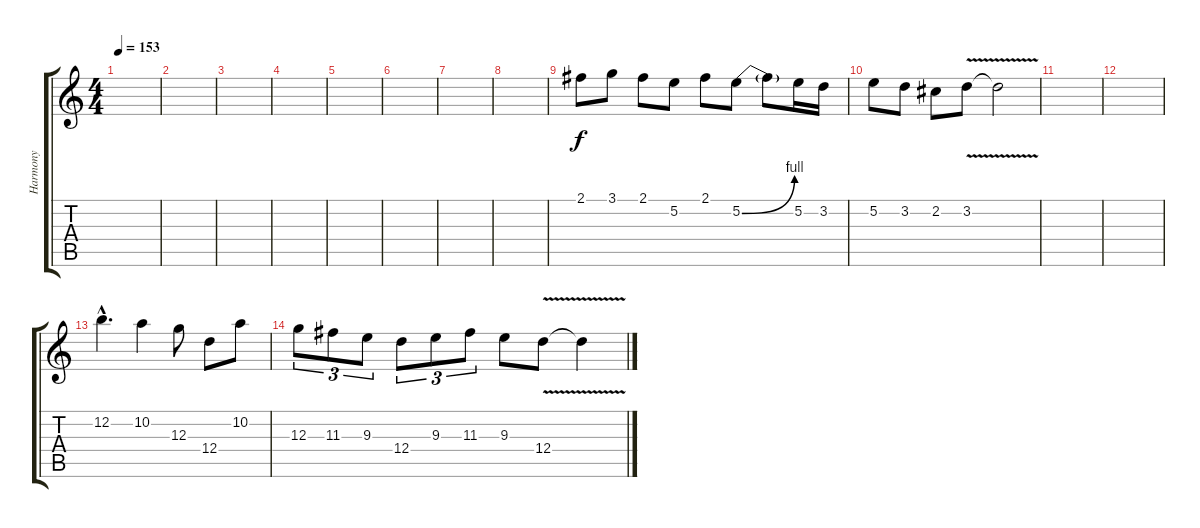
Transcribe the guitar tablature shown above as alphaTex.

\track ("Harmony" "Harmony") {instrument overdrivenguitar}
\staff {score tabs}
\tuning (E4 B3 G3 D3 A2 E2) {hide}
\ts (4 4)
\tempo 153
\clef g2
\ks c
|
|
|
|
|
|
|
|
2.1.8 3.1.8 2.1.8 5.2.8 2.1.8 5.2{be (bend 0 0 60 4)}.8 5.2{t}.8 5.2.16 3.2.16 |
5.2.8 3.2.8 2.2.8 3.2{v}.8 3.2{t}.2 |
|
|
12.2{hac}.4{d} 10.2.4 12.3.8 12.4.8 10.2.8 |
12.3.8{tu (3 2)} 11.3.8{tu (3 2)} 9.3.8{tu (3 2)} 12.4.8{tu (3 2)} 9.3.8{tu (3 2)} 11.3.8{tu (3 2)} 9.3.8 12.4{v}.8 12.4{t}.4
